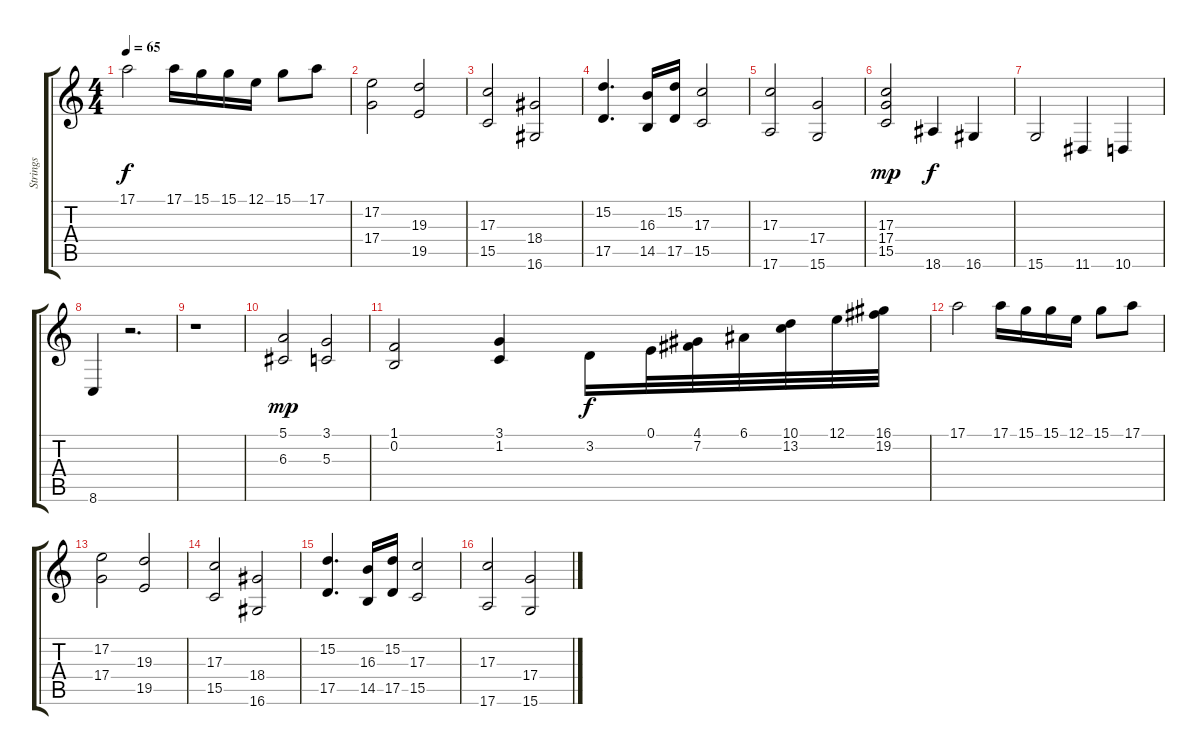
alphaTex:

\track ("Strings" "Strings") {instrument stringensemble2}
\staff {score tabs}
\tuning (E4 B3 G3 D3 A2 E2) {hide}
\ts (4 4)
\tempo 65
\clef g2
\ks c
17.1.2{dy f} 17.1.16 15.1.16 15.1.16 12.1.16 15.1.8 17.1.8 |
(17.2 17.4).2 (19.3 19.5).2 |
(17.3 15.5).2 (18.4 16.6).2 |
(15.2 17.5).4{d} (16.3 14.5).16 (15.2 17.5).16 (17.3 15.5).2 |
(17.3 17.6).2 (17.4 15.6).2 |
(17.3 17.4 15.5).2{dy mp} 18.6.4{dy f} 16.6.4 |
15.6.2 11.6.4 10.6.4 |
8.6.4 r.2{d} |
r.1 |
(5.1 6.3).2{dy mp} (3.1 5.3).2 |
(1.1 0.2).2 (3.1 1.2).4 3.2.16{dy f} 0.1.32 (4.1 7.2).32 6.1.32 (10.1 13.2).32 12.1.32 (16.1 19.2).32 |
17.1.2 17.1.16 15.1.16 15.1.16 12.1.16 15.1.8 17.1.8 |
(17.2 17.4).2 (19.3 19.5).2 |
(17.3 15.5).2 (18.4 16.6).2 |
(15.2 17.5).4{d} (16.3 14.5).16 (15.2 17.5).16 (17.3 15.5).2 |
(17.3 17.6).2 (17.4 15.6).2
